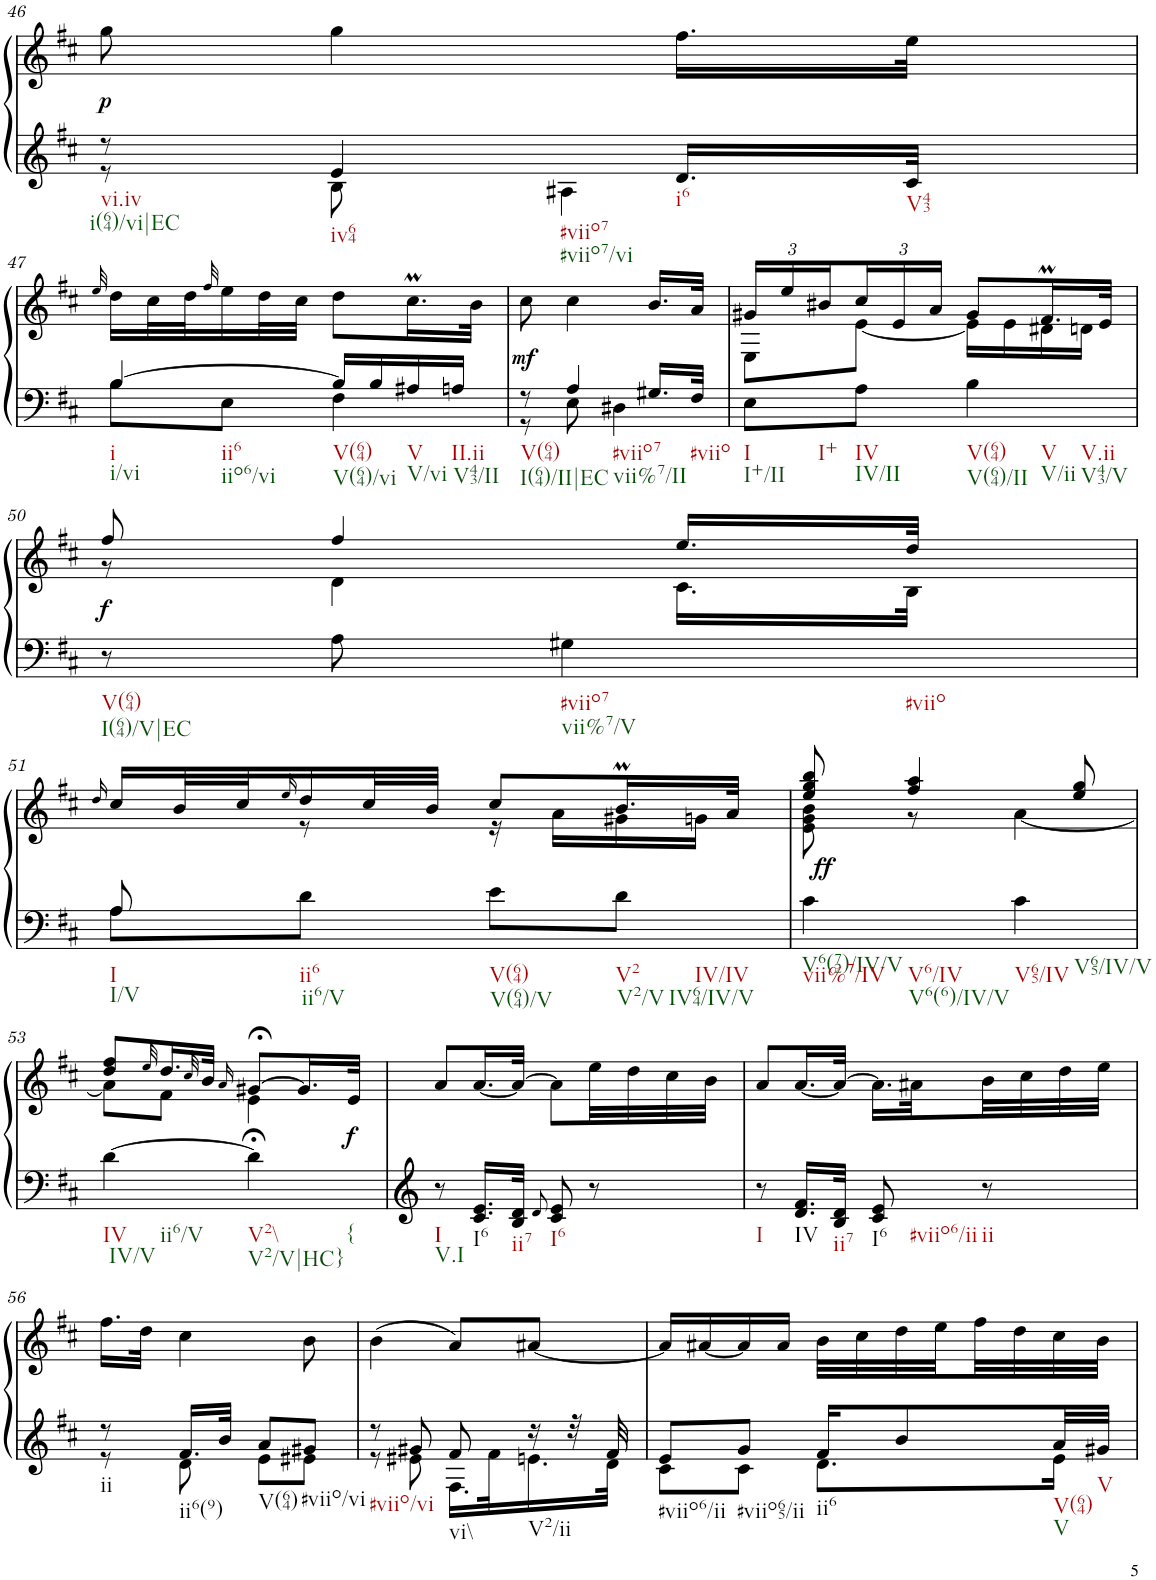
**kern	**kern	**dynam
*part1	*part1	*part1
*staff2	*staff1	*staff1/2
*I"Klavier links	*	*
!!LO:PB:g=z
*clefG2	*clefG2	*
*k[f#c#]	*k[f#c#]	*
*M2/4	*M2/4	*
=46	=46	=46
*^	*	*
!LO:TX:b:t=vi.iv	!	!	!
!LO:TX:b:t=i(64)/vi|EC	!	!	!
!	!	!	!LO:DY:b
8r	8r	8gg\	p
!LO:TX:b:t=iv64	!	!	!
!LO:TX:b:t=#viio7	!	!	!
!LO:TX:b:t=#viio7/vi	!	!	!
4e/	8B\	4gg\	.
.	4A#X\	.	.
!LO:TX:b:t=i6	!	!	!
16.d/LL	.	16.ff#\LL	.
!LO:TX:b:t=V43	!	!	!
32c#/JJk	.	32ee\JJk	.
!!LO:LB:g=z
=47	=47	=47	=47
.	.	32qee/	.
!LO:TX:b:t=i	!	!	!
!LO:TX:b:t=i/vi	!	!	!
!LO:TX:b:t=ii6	!	!	!
!LO:TX:b:t=iio6/vi	!	!	!
[4B/	8B\L	16dd\LL	.
.	.	32cc#\L	.
.	.	32dd\J	.
.	.	32qff#/	.
.	8E\J	16ee\	.
.	.	32dd\L	.
.	.	32cc#\JJJ	.
!LO:TX:b:t=V(64)	!	!	!
!LO:TX:b:t=V(64)/vi	!	!	!
16B/LL]	4F#\	8dd\L	.
16B/	.	.	.
!LO:TX:b:t=V	!	!	!
!LO:TX:b:t=V/vi	!	!	!
16A#X/	.	16.cc#m\L	.
!LO:TX:b:t=II.ii	!	!	!
!LO:TX:b:t=V43/II	!	!	!
16An/JJ	.	.	.
.	.	32b\JJk	.
=48	=48	=48	=48
!LO:TX:b:t=V(64)	!	!	!
!LO:TX:b:t=I(64)/II|EC	!	!	!
!	!	!	!LO:DY:b
8r	8r	8cc#\	mf
!LO:TX:b:t=#viio7	!	!	!
!LO:TX:b:t=vii%7/II	!	!	!
4A/	8E\	4cc#\	.
.	4D#X\	.	.
16.G#X/LL	.	16.b/LL	.
!LO:TX:b:t=#viio	!	!	!
32F#/JJk	.	32a/JJk	.
*v	*v	*	*
=49	=49	=49
*	*Xbrackettup	*
*	*^	*
!LO:TX:b:t=I	!	!	!
!LO:TX:b:t=I+/II	!	!	!
!LO:TX:b:t=I+	!	!	!
8E\L	24g#X/LL	8E\L	.
.	24ee/	.	.
.	24b#X/	.	.
!LO:TX:b:t=IV	!	!	!
!LO:TX:b:t=IV/II	!	!	!
8A\J	24cc#/	[8e\J	.
.	24e/	.	.
.	24a/JJ	.	.
!LO:TX:b:t=V(64)	!	!	!
!LO:TX:b:t=V(64)/II	!	!	!
!LO:TX:b:t=V	!	!	!
!LO:TX:b:t=V/ii	!	!	!
!LO:TX:b:t=V.ii	!	!	!
!LO:TX:b:t=V43/V	!	!	!
4B\	8g#/L	16e\LL]	.
.	.	16e\	.
.	16.f#m/L	16d#X\	.
.	.	16dn\JJ	.
.	32e/JJk	.	.
!!LO:LB:g=z	!!
=50	=50	=50	=50
!LO:TX:b:t=V(64)	!	!	!
!LO:TX:b:t=I(64)/V|EC	!	!	!
!	!	!	!LO:DY:b
8r	8ff#/	8r	f
8A\	4ff#/	4d\	.
!LO:TX:b:t=#viio7	!	!	!
!LO:TX:b:t=vii%7/V	!	!	!
!LO:TX:b:t=#viio	!	!	!
4G#X\	.	.	.
.	16.ee/LL	16.c#\LL	.
.	32dd/JJk	32B\JJk	.
!!LO:LB:g=z	!!
=51	=51	=51	=51
.	16qdd/	.	.
*^	*	*	*
!LO:TX:b:t=I	!	!	!	!
!LO:TX:b:t=I/V	!	!	!	!
8A/	8A\L	16cc#/LL	8ryy	.
.	.	32b/L	.	.
.	.	32cc#/J	.	.
.	.	16qee/	.	.
!LO:TX:b:t=ii6	!	!	!	!
!LO:TX:b:t=ii6/V	!	!	!	!
8ryy	8d\J	16dd/	8r	.
.	.	32cc#/L	.	.
.	.	32b/JJJ	.	.
!LO:TX:b:t=V(64)	!	!	!	!
!LO:TX:b:t=V(64)/V	!	!	!	!
!LO:TX:b:t=V2	!	!	!	!
!LO:TX:b:t=V2/V	!	!	!	!
!LO:TX:b:t=IV/IV	!	!	!	!
!LO:TX:b:t=IV64/IV/V	!	!	!	!
4ryy	8e\L	8cc#/L	16r	.
.	.	.	16a\LL	.
.	8d\J	16.bM/L	16g#X\	.
.	.	.	16gn\JJ	.
.	.	32a/JJk	.	.
*v	*v	*	*	*
=52	=52	=52	=52
!LO:TX:b:t=vii%7/IV	!	!	!
!LO:TX:b:t=V6(72)/IV/V	!	!	!
!LO:TX:b:t=V6/IV	!	!	!
!LO:TX:b:t=V6(6)/IV/V	!	!	!
!	!	!	!LO:DY:a=2
4c#\	8ee/ 8gg/ 8bb/	8e\ 8g\ 8b\	ff
.	4ff#/ 4aa/	8r	.
!LO:TX:b:t=V65/IV	!	!	!
!LO:TX:b:t=V65/IV/V	!	!	!
4c#\	.	[4a\	.
.	8ee/ 8gg/	.	.
!!LO:LB:g=z	!!
=53	=53	=53	=53
!LO:TX:b:t=IV	!	!	!
!LO:TX:b:t=IV/V	!	!	!
!LO:TX:b:t=ii6/V	!	!	!
[4d\	8dd/ 8ff#/L	8a\L]	.
.	32qee/	.	.
.	16.dd/L	8f#\J	.
.	32qcc#/	.	.
.	32b/JJk	.	.
.	16qa/	.	.
!LO:TX:b:t=V2\\	!	!	!
!LO:TX:b:t=V2/V|HC}	!	!	!
!LO:TX:b:t={	!	!	!
4d;<\]	[8g#X;</L	4e\	.
.	16.g#/L]	.	.
!	!	!	!LO:DY:b
.	32e/JJk	.	f
*	*v	*v	*
=54	=54	=54
!LO:TX:b:t=I	!	!
!LO:TX:b:t=V.I	!	!
8r	8a/L	.
!LO:TX:b:t=I6	!	!
16.c#/ 16.e/LL	[16.a/L	.
!LO:TX:b:t=ii7	!	!
32B/ 32d/JJk	32a/JJk_	.
8qd/	.	.
!LO:TX:b:t=I6	!	!
8c#/ 8e/	8a\L]	.
8r	32ee\LL	.
.	32dd\	.
.	32cc#\	.
.	32b\JJJ	.
=55	=55	=55
!LO:TX:b:t=I	!	!
8r	8a/L	.
!LO:TX:b:t=IV	!	!
16.d/ 16.f#/LL	[16.a/L	.
!LO:TX:b:t=ii7	!	!
32B/ 32d/JJk	32a/JJk_	.
!LO:TX:b:t=I6	!	!
!LO:TX:b:t=#viio6/ii	!	!
8c#/ 8e/	16.a\LL]	.
.	32a#X\L	.
!LO:TX:b:t=ii	!	!
8r	32b\	.
.	32cc#\	.
.	32dd\	.
.	32ee\JJJ	.
!!LO:LB:g=z
=56	=56	=56
*^	*	*
!LO:TX:b:t=ii	!	!	!
8r	8r	16.ff#\LL	.
.	.	32dd\JJk	.
!LO:TX:b:t=ii6(9)	!	!	!
16.f#/LL	8d\	4cc#\	.
32b/JJk	.	.	.
!LO:TX:b:t=V(64)	!	!	!
8a/L	8e\L	.	.
!LO:TX:b:t=#viio/vi	!	!	!
8g#X/J	8e#X\J	8b\	.
=57	=57	=57	=57
!LO:TX:b:t=#viio/vi	!	!	!
8r	8r	(4b\	.
8g#X/	8e#X\	.	.
!LO:TX:b:t=vi\\	!	!	!
8f#/	16.F#\LL	8a/L)	.
.	32f#\K	.	.
!LO:TX:b:t=V2/ii	!	!	!
16r	16.en\	[8a#X/J	.
32r	.	.	.
32f#/	32d\JJk	.	.
=58	=58	=58	=58
!LO:TX:b:t=#viio6/ii	!	!	!
8e/L	8c#\L	16a#/LL]	.
.	.	[16a#X/	.
!LO:TX:b:t=#viio65/ii	!	!	!
8g/J	8c#\J	16a#/]	.
.	.	16a#/JJ	.
!LO:TX:b:t=ii6	!	!	!
16f#/KL	8.d\L	32b\LLL	.
.	.	32cc#\	.
8b/	.	32dd\	.
.	.	32ee\	.
.	.	32ff#\	.
.	.	32dd\	.
!LO:TX:b:t=V(64)	!	!	!
!LO:TX:b:t=V	!	!	!
32a/LL	16e\Jk	32cc#\	.
!LO:TX:b:t=V	!	!	!
32g#X/JJJ	.	32b\JJJ	.
*v	*v	*	*
=	=	=
*-	*-	*-
